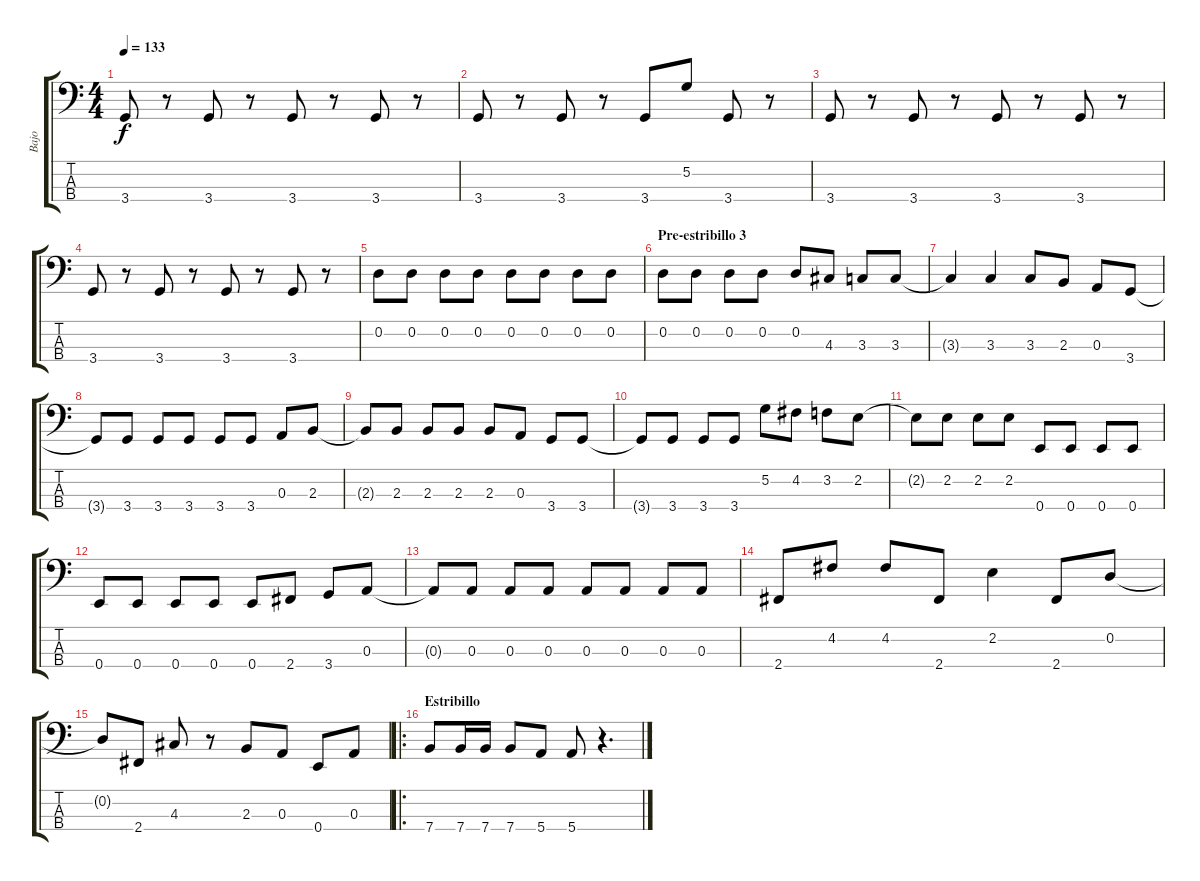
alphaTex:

\track ("Bajo" "Bajo") {instrument electricbasspick}
\staff {score tabs}
\tuning (G2 D2 A1 E1) {hide}
\ts (4 4)
\tempo 133
\clef f4
\ks c
3.4.8{dy f} r.8 3.4.8 r.8 3.4.8 r.8 3.4.8 r.8 |
3.4.8 r.8 3.4.8 r.8 3.4.8 5.2.8 3.4.8 r.8 |
3.4.8 r.8 3.4.8 r.8 3.4.8 r.8 3.4.8 r.8 |
3.4.8 r.8 3.4.8 r.8 3.4.8 r.8 3.4.8 r.8 |
0.2.8 0.2.8 0.2.8 0.2.8 0.2.8 0.2.8 0.2.8 0.2.8 |
\section ("" "Pre-estribillo 3")
0.2.8 0.2.8 0.2.8 0.2.8 0.2.8 4.3.8 3.3.8 3.3.8 |
3.3{t}.4 3.3.4 3.3.8 2.3.8 0.3.8 3.4.8 |
3.4{t}.8 3.4.8 3.4.8 3.4.8 3.4.8 3.4.8 0.3.8 2.3.8 |
2.3{t}.8 2.3.8 2.3.8 2.3.8 2.3.8 0.3.8 3.4.8 3.4.8 |
3.4{t}.8 3.4.8 3.4.8 3.4.8 5.2.8 4.2.8 3.2.8 2.2.8 |
2.2{t}.8 2.2.8 2.2.8 2.2.8 0.4.8 0.4.8 0.4.8 0.4.8 |
0.4.8 0.4.8 0.4.8 0.4.8 0.4.8 2.4.8 3.4.8 0.3.8 |
0.3{t}.8 0.3.8 0.3.8 0.3.8 0.3.8 0.3.8 0.3.8 0.3.8 |
2.4.8 4.2.8 4.2.8 2.4.8 2.2.4 2.4.8 0.2.8 |
0.2{t}.8 2.4.8 4.3.8 r.8 2.3.8 0.3.8 0.4.8 0.3.8 |
\ro
\section ("" "Estribillo")
7.4.8 7.4.16 7.4.16 7.4.8 5.4.8 5.4.8 r.4{d}
